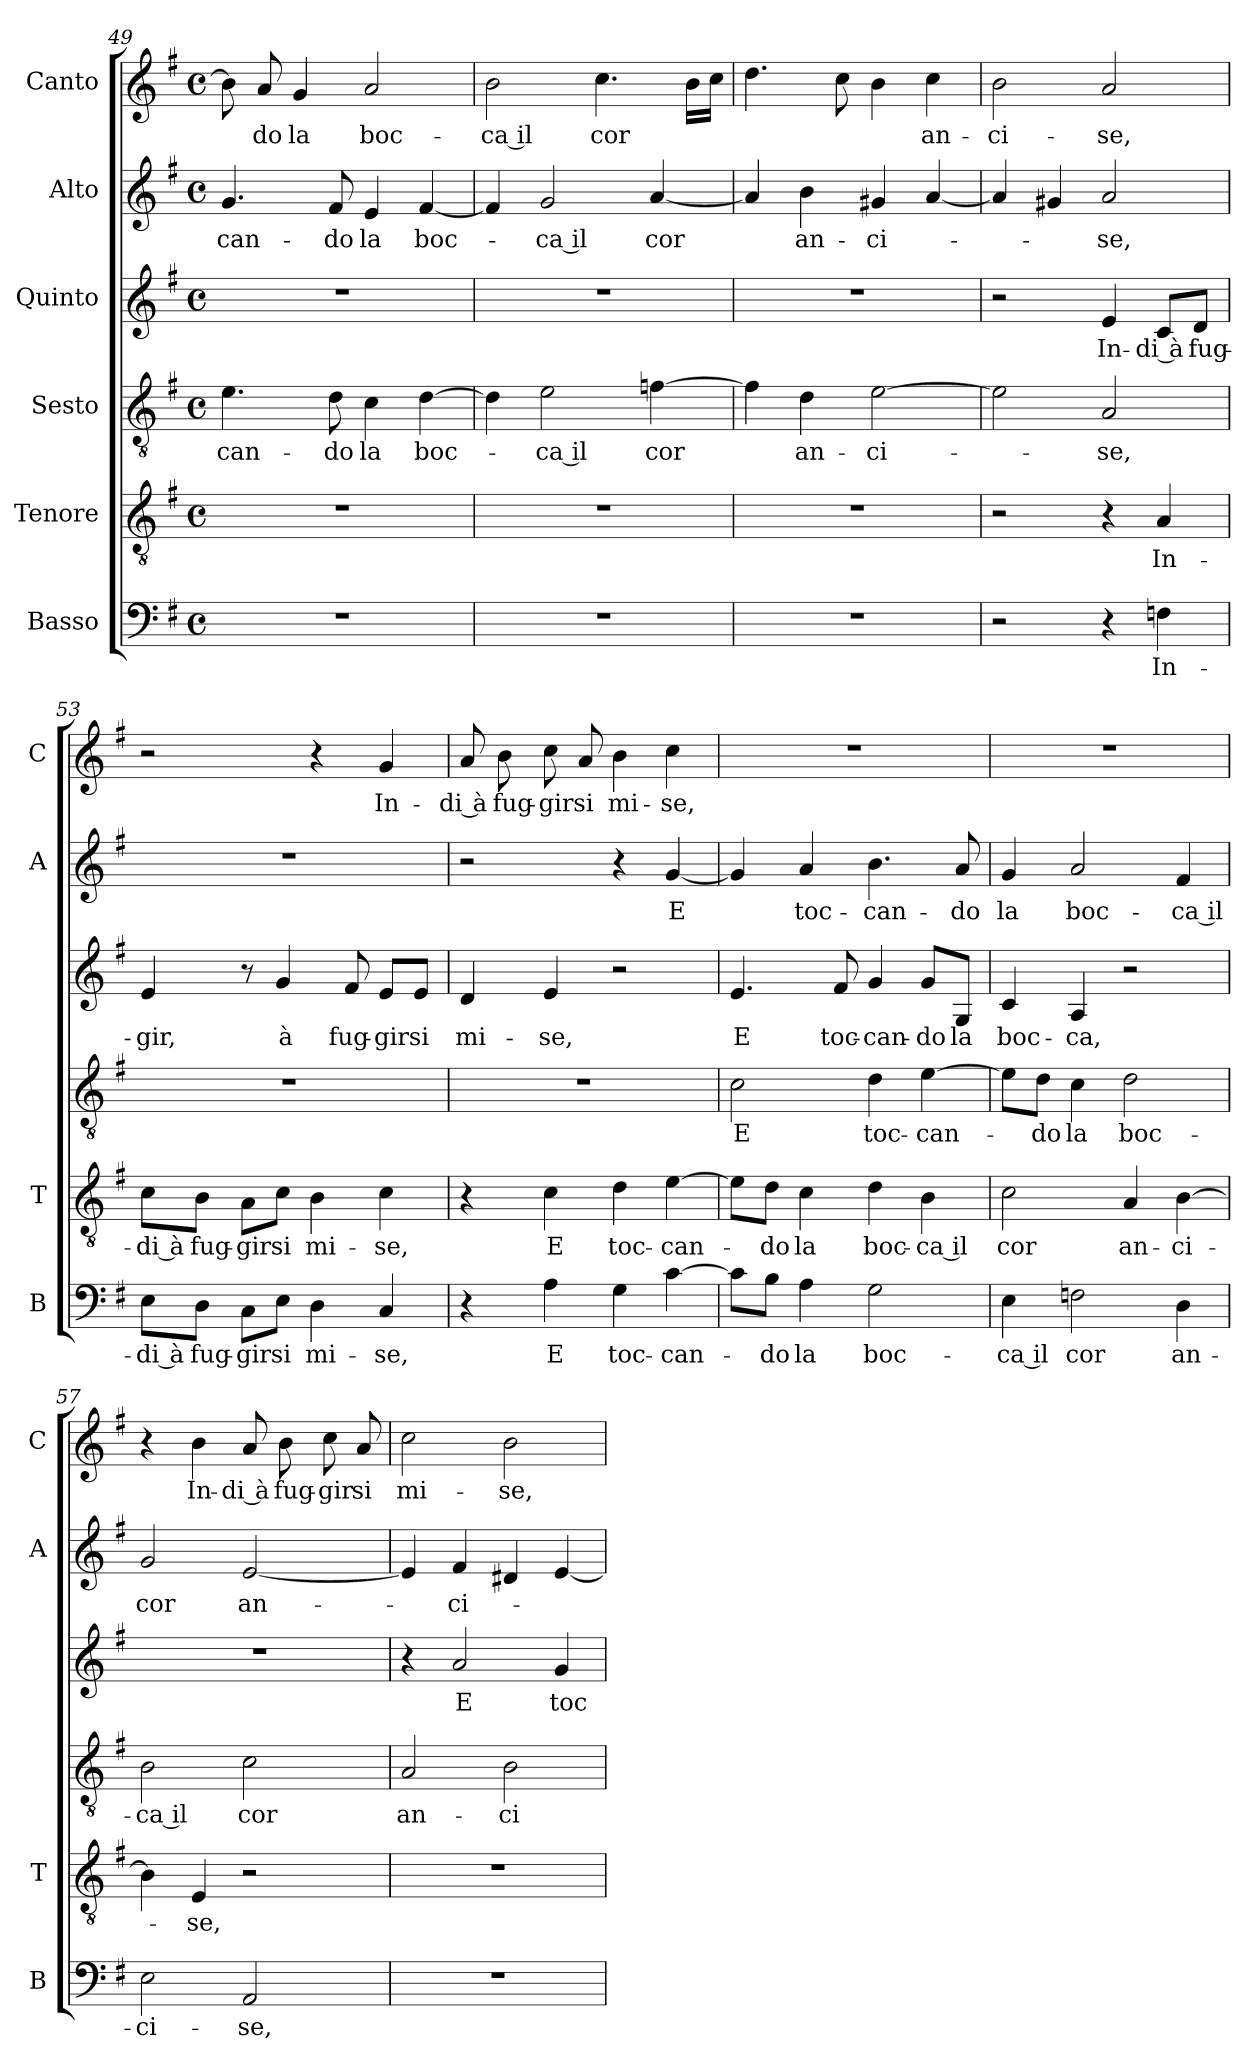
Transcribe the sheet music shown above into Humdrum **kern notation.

**kern	**text	**kern	**text	**kern	**text	**kern	**text	**kern	**text	**kern	**text
*part6	*part6	*part5	*part5	*part4	*part4	*part3	*part3	*part2	*part2	*part1	*part1
*staff6	*staff6	*staff5	*staff5	*staff4	*staff4	*staff3	*staff3	*staff2	*staff2	*staff1	*staff1
*I"Basso	*	*I"Tenore	*	*I"Sesto	*	*I"Quinto	*	*I"Alto	*	*I"Canto	*
*I'B	*	*I'T	*	*	*	*	*	*I'A	*	*I'C	*
!!LO:LB:g=z
*clefF4	*	*clefGv2	*	*clefGv2	*	*clefG2	*	*clefG2	*	*clefG2	*
*k[f#]	*	*k[f#]	*	*k[f#]	*	*k[f#]	*	*k[f#]	*	*k[f#]	*
*G:	*	*G:	*	*G:	*	*G:	*	*G:	*	*G:	*
*M4/4	*	*M4/4	*	*M4/4	*	*M4/4	*	*M4/4	*	*M4/4	*
*met(c)	*	*met(c)	*	*met(c)	*	*met(c)	*	*met(c)	*	*met(c)	*
=49	=49	=49	=49	=49	=49	=49	=49	=49	=49	=49	=49
!	!	!	!	!	!LO:LY:b	!	!	!	!LO:LY:b	!	!
1r	.	1r	.	4.e\	-can-	1r	.	4.g/	-can-	8b\]	.
!	!	!	!	!	!	!	!	!	!	!	!LO:LY:b
.	.	.	.	.	.	.	.	.	.	8a/	-do
!	!	!	!	!	!	!	!	!	!	!	!LO:LY:b
.	.	.	.	.	.	.	.	.	.	4g/	la
!	!	!	!	!	!LO:LY:b	!	!	!	!LO:LY:b	!	!
.	.	.	.	8d\	-do	.	.	8f#/	-do	.	.
!	!	!	!	!	!LO:LY:b	!	!	!	!LO:LY:b	!	!LO:LY:b
.	.	.	.	4c\	la	.	.	4e/	la	2a/	boc-
!	!	!	!	!	!LO:LY:b	!	!	!	!LO:LY:b	!	!
.	.	.	.	[4d\	boc-	.	.	[4f#/	boc-	.	.
=50	=50	=50	=50	=50	=50	=50	=50	=50	=50	=50	=50
!	!	!	!	!	!	!	!	!	!	!	!LO:LY:b
1r	.	1r	.	4d\]	.	1r	.	4f#/]	.	2b\	-ca il
!	!	!	!	!	!LO:LY:b	!	!	!	!LO:LY:b	!	!
.	.	.	.	2e\	-ca il	.	.	2g/	-ca il	.	.
!	!	!	!	!	!	!	!	!	!	!	!LO:LY:b
.	.	.	.	.	.	.	.	.	.	4.cc\	cor
!	!	!	!	!	!LO:LY:b	!	!	!	!LO:LY:b	!	!
.	.	.	.	[4fn\	cor	.	.	[4a/	cor	.	.
.	.	.	.	.	.	.	.	.	.	16b\LL	.
.	.	.	.	.	.	.	.	.	.	16cc\JJ	.
=51	=51	=51	=51	=51	=51	=51	=51	=51	=51	=51	=51
1r	.	1r	.	4f\]	.	1r	.	4a/]	.	4.dd\	.
!	!	!	!	!	!LO:LY:b	!	!	!	!LO:LY:b	!	!
.	.	.	.	4d\	an-	.	.	4b\	an-	.	.
.	.	.	.	.	.	.	.	.	.	8cc\	.
!	!	!	!	!	!LO:LY:b	!	!	!	!LO:LY:b	!	!
.	.	.	.	[2e\	-ci-	.	.	4g#X/	-ci-	4b\	.
!	!	!	!	!	!	!	!	!	!	!	!LO:LY:b
.	.	.	.	.	.	.	.	[4a/	.	4cc\	an-
=52	=52	=52	=52	=52	=52	=52	=52	=52	=52	=52	=52
!	!	!	!	!	!	!	!	!	!	!	!LO:LY:b
2r	.	2r	.	2e\]	.	2r	.	4a/]	.	2b\	-ci-
.	.	.	.	.	.	.	.	4g#X/	.	.	.
!	!	!	!	!	!LO:LY:b	!	!LO:LY:b	!	!LO:LY:b	!	!LO:LY:b
4r	.	4r	.	2A/	-se,	4e/	In-	2a/	-se,	2a/	-se,
!	!LO:LY:b	!	!LO:LY:b	!	!	!	!LO:LY:b	!	!	!	!
4Fn\	In-	4A/	In-	.	.	8c/L	-di à	.	.	.	.
!	!	!	!	!	!	!	!LO:LY:b	!	!	!	!
.	.	.	.	.	.	8d/J	fug-	.	.	.	.
=53	=53	=53	=53	=53	=53	=53	=53	=53	=53	=53	=53
!	!LO:LY:b	!	!LO:LY:b	!	!	!	!LO:LY:b	!	!	!	!
8E\L	-di à	8c\L	-di à	1r	.	4e/	-gir,	1r	.	2r	.
!	!LO:LY:b	!	!LO:LY:b	!	!	!	!	!	!	!	!
8D\J	fug-	8B\J	fug-	.	.	.	.	.	.	.	.
!	!LO:LY:b	!	!LO:LY:b	!	!	!	!	!	!	!	!
8C\L	-gir	8A\L	-gir	.	.	8r	.	.	.	.	.
!	!LO:LY:b	!	!LO:LY:b	!	!	!	!LO:LY:b	!	!	!	!
8E\J	si	8c\J	si	.	.	4g/	à	.	.	.	.
!	!LO:LY:b	!	!LO:LY:b	!	!	!	!	!	!	!	!
4D\	mi-	4B\	mi-	.	.	.	.	.	.	4r	.
!	!	!	!	!	!	!	!LO:LY:b	!	!	!	!
.	.	.	.	.	.	8f#/	fug-	.	.	.	.
!	!LO:LY:b	!	!LO:LY:b	!	!	!	!LO:LY:b	!	!	!	!LO:LY:b
4C/	-se,	4c\	-se,	.	.	8e/L	-gir	.	.	4g/	In-
!	!	!	!	!	!	!	!LO:LY:b	!	!	!	!
.	.	.	.	.	.	8e/J	si	.	.	.	.
=54	=54	=54	=54	=54	=54	=54	=54	=54	=54	=54	=54
!	!	!	!	!	!	!	!LO:LY:b	!	!	!	!LO:LY:b
4r	.	4r	.	1r	.	4d/	mi-	2r	.	8a/	-di à
!	!	!	!	!	!	!	!	!	!	!	!LO:LY:b
.	.	.	.	.	.	.	.	.	.	8b\	fug-
!	!LO:LY:b	!	!LO:LY:b	!	!	!	!LO:LY:b	!	!	!	!LO:LY:b
4A\	E	4c\	E	.	.	4e/	-se,	.	.	8cc\	-gir
!	!	!	!	!	!	!	!	!	!	!	!LO:LY:b
.	.	.	.	.	.	.	.	.	.	8a/	si
!	!LO:LY:b	!	!LO:LY:b	!	!	!	!	!	!	!	!LO:LY:b
4G\	toc-	4d\	toc-	.	.	2r	.	4r	.	4b\	mi-
!	!LO:LY:b	!	!LO:LY:b	!	!	!	!	!	!LO:LY:b	!	!LO:LY:b
[4c\	-can-	[4e\	-can-	.	.	.	.	[4g/	E	4cc\	-se,
!!LO:PB:g=z
=55	=55	=55	=55	=55	=55	=55	=55	=55	=55	=55	=55
!	!	!	!	!	!LO:LY:b	!	!LO:LY:b	!	!	!	!
8c\L]	.	8e\L]	.	2c\	E	4.e/	E	4g/]	.	1r	.
!	!LO:LY:b	!	!LO:LY:b	!	!	!	!	!	!	!	!
8B\J	-do	8d\J	-do	.	.	.	.	.	.	.	.
!	!LO:LY:b	!	!LO:LY:b	!	!	!	!	!	!LO:LY:b	!	!
4A\	la	4c\	la	.	.	.	.	4a/	toc-	.	.
!	!	!	!	!	!	!	!LO:LY:b	!	!	!	!
.	.	.	.	.	.	8f#/	toc-	.	.	.	.
!	!LO:LY:b	!	!LO:LY:b	!	!LO:LY:b	!	!LO:LY:b	!	!LO:LY:b	!	!
2G\	boc-	4d\	boc-	4d\	toc-	4g/	-can-	4.b\	-can-	.	.
!	!	!	!LO:LY:b	!	!LO:LY:b	!	!LO:LY:b	!	!	!	!
.	.	4B\	-ca il	[4e\	-can-	8g/L	-do	.	.	.	.
!	!	!	!	!	!	!	!LO:LY:b	!	!LO:LY:b	!	!
.	.	.	.	.	.	8G/J	la	8a/	-do	.	.
=56	=56	=56	=56	=56	=56	=56	=56	=56	=56	=56	=56
!	!LO:LY:b	!	!LO:LY:b	!	!	!	!LO:LY:b	!	!LO:LY:b	!	!
4E\	-ca il	2c\	cor	8e\L]	.	4c/	boc-	4g/	la	1r	.
!	!	!	!	!	!LO:LY:b	!	!	!	!	!	!
.	.	.	.	8d\J	-do	.	.	.	.	.	.
!	!LO:LY:b	!	!	!	!LO:LY:b	!	!LO:LY:b	!	!LO:LY:b	!	!
2Fn\	cor	.	.	4c\	la	4A/	-ca,	2a/	boc-	.	.
!	!	!	!LO:LY:b	!	!LO:LY:b	!	!	!	!	!	!
.	.	4A/	an-	2d\	boc-	2r	.	.	.	.	.
!	!LO:LY:b	!	!LO:LY:b	!	!	!	!	!	!LO:LY:b	!	!
4D\	an-	[4B\	-ci-	.	.	.	.	4f#/	-ca il	.	.
=57	=57	=57	=57	=57	=57	=57	=57	=57	=57	=57	=57
!	!LO:LY:b	!	!	!	!LO:LY:b	!	!	!	!LO:LY:b	!	!
2E\	-ci-	4B\]	.	2B\	-ca il	1r	.	2g/	cor	4r	.
!	!	!	!LO:LY:b	!	!	!	!	!	!	!	!LO:LY:b
.	.	4E/	-se,	.	.	.	.	.	.	4b\	In-
!	!LO:LY:b	!	!	!	!LO:LY:b	!	!	!	!LO:LY:b	!	!LO:LY:b
2AA/	-se,	2r	.	2c\	cor	.	.	[2e/	an-	8a/	-di à
!	!	!	!	!	!	!	!	!	!	!	!LO:LY:b
.	.	.	.	.	.	.	.	.	.	8b\	fug-
!	!	!	!	!	!	!	!	!	!	!	!LO:LY:b
.	.	.	.	.	.	.	.	.	.	8cc\	-gir
!	!	!	!	!	!	!	!	!	!	!	!LO:LY:b
.	.	.	.	.	.	.	.	.	.	8a/	si
=58	=58	=58	=58	=58	=58	=58	=58	=58	=58	=58	=58
!	!	!	!	!	!LO:LY:b	!	!	!	!	!	!LO:LY:b
1r	.	1r	.	2A/	an-	4r	.	4e/]	.	2cc\	mi-
!	!	!	!	!	!	!	!LO:LY:b	!	!LO:LY:b	!	!
.	.	.	.	.	.	2a/	E	4f#/	-ci-	.	.
!	!	!	!	!	!LO:LY:b	!	!	!	!	!	!LO:LY:b
.	.	.	.	2B\	-ci-	.	.	4d#X/	.	2b\	-se,
!	!	!	!	!	!	!	!LO:LY:b	!	!	!	!
.	.	.	.	.	.	4g/	toc-	[4e/	.	.	.
=	=	=	=	=	=	=	=	=	=	=	=
*-	*-	*-	*-	*-	*-	*-	*-	*-	*-	*-	*-
